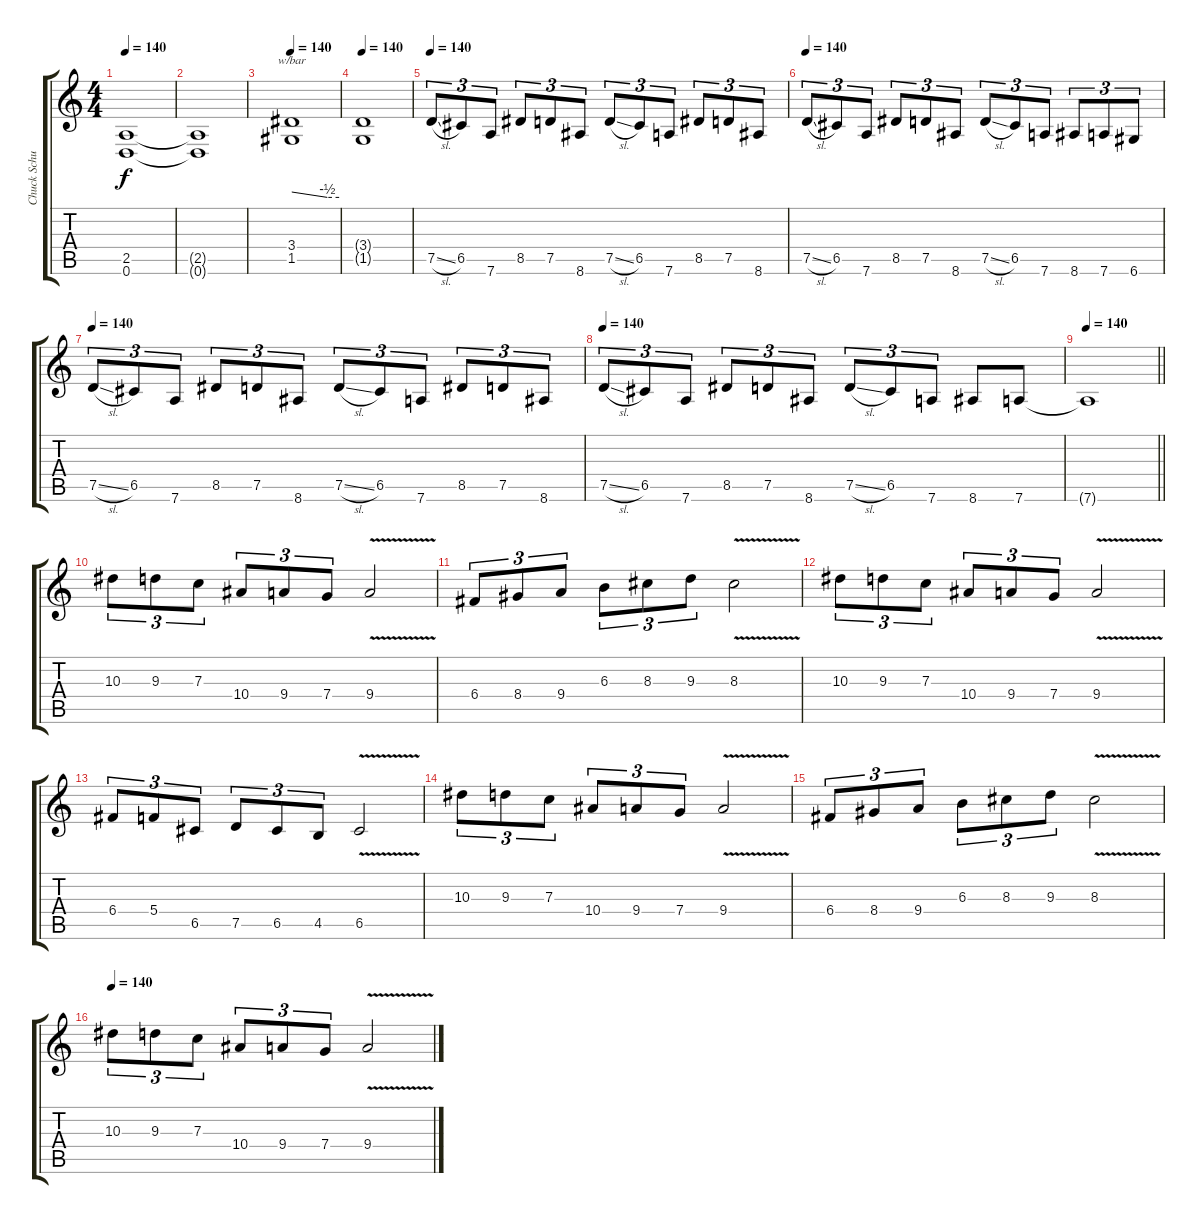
\track ("Chuck Schuldiner" "Chuck Schu") {instrument distortionguitar}
\staff {score tabs}
\tuning (D4 A3 F3 C3 G2 D2) {hide}
\ts (4 4)
\tempo 140
\clef g2
\ks c
(2.5 0.6).1{dy f} |
(2.5{t} 0.6{t}).1 |
\tempo 140
(3.4 1.5).1{tbe (custom default 0 0 45 -2 60 -2)} |
\tempo 140
(3.4{t} 1.5{t}).1 |
\tempo 140
7.5{sl}.8{tu (3 2)} 6.5.8{tu (3 2)} 7.6.8{tu (3 2)} 8.5.8{tu (3 2)} 7.5.8{tu (3 2)} 8.6.8{tu (3 2)} 7.5{sl}.8{tu (3 2)} 6.5.8{tu (3 2)} 7.6.8{tu (3 2)} 8.5.8{tu (3 2)} 7.5.8{tu (3 2)} 8.6.8{tu (3 2)} |
\tempo 140
7.5{sl}.8{tu (3 2)} 6.5.8{tu (3 2)} 7.6.8{tu (3 2)} 8.5.8{tu (3 2)} 7.5.8{tu (3 2)} 8.6.8{tu (3 2)} 7.5{sl}.8{tu (3 2)} 6.5.8{tu (3 2)} 7.6.8{tu (3 2)} 8.6.8{tu (3 2)} 7.6.8{tu (3 2)} 6.6.8{tu (3 2)} |
\tempo 140
7.5{sl}.8{tu (3 2)} 6.5.8{tu (3 2)} 7.6.8{tu (3 2)} 8.5.8{tu (3 2)} 7.5.8{tu (3 2)} 8.6.8{tu (3 2)} 7.5{sl}.8{tu (3 2)} 6.5.8{tu (3 2)} 7.6.8{tu (3 2)} 8.5.8{tu (3 2)} 7.5.8{tu (3 2)} 8.6.8{tu (3 2)} |
\tempo 140
7.5{sl}.8{tu (3 2)} 6.5.8{tu (3 2)} 7.6.8{tu (3 2)} 8.5.8{tu (3 2)} 7.5.8{tu (3 2)} 8.6.8{tu (3 2)} 7.5{sl}.8{tu (3 2)} 6.5.8{tu (3 2)} 7.6.8{tu (3 2)} 8.6.8 7.6.8 |
\tempo 140
\barLineRight lightlight
7.6{t}.1 |
10.3.8{tu (3 2)} 9.3.8{tu (3 2)} 7.3.8{tu (3 2)} 10.4.8{tu (3 2)} 9.4.8{tu (3 2)} 7.4.8{tu (3 2)} 9.4{v}.2 |
6.4.8{tu (3 2)} 8.4.8{tu (3 2)} 9.4.8{tu (3 2)} 6.3.8{tu (3 2)} 8.3.8{tu (3 2)} 9.3.8{tu (3 2)} 8.3{v}.2 |
10.3.8{tu (3 2)} 9.3.8{tu (3 2)} 7.3.8{tu (3 2)} 10.4.8{tu (3 2)} 9.4.8{tu (3 2)} 7.4.8{tu (3 2)} 9.4{v}.2 |
6.4.8{tu (3 2)} 5.4.8{tu (3 2)} 6.5.8{tu (3 2)} 7.5.8{tu (3 2)} 6.5.8{tu (3 2)} 4.5.8{tu (3 2)} 6.5{v}.2 |
10.3.8{tu (3 2)} 9.3.8{tu (3 2)} 7.3.8{tu (3 2)} 10.4.8{tu (3 2)} 9.4.8{tu (3 2)} 7.4.8{tu (3 2)} 9.4{v}.2 |
6.4.8{tu (3 2)} 8.4.8{tu (3 2)} 9.4.8{tu (3 2)} 6.3.8{tu (3 2)} 8.3.8{tu (3 2)} 9.3.8{tu (3 2)} 8.3{v}.2 |
\tempo 140
10.3.8{tu (3 2)} 9.3.8{tu (3 2)} 7.3.8{tu (3 2)} 10.4.8{tu (3 2)} 9.4.8{tu (3 2)} 7.4.8{tu (3 2)} 9.4{v}.2
